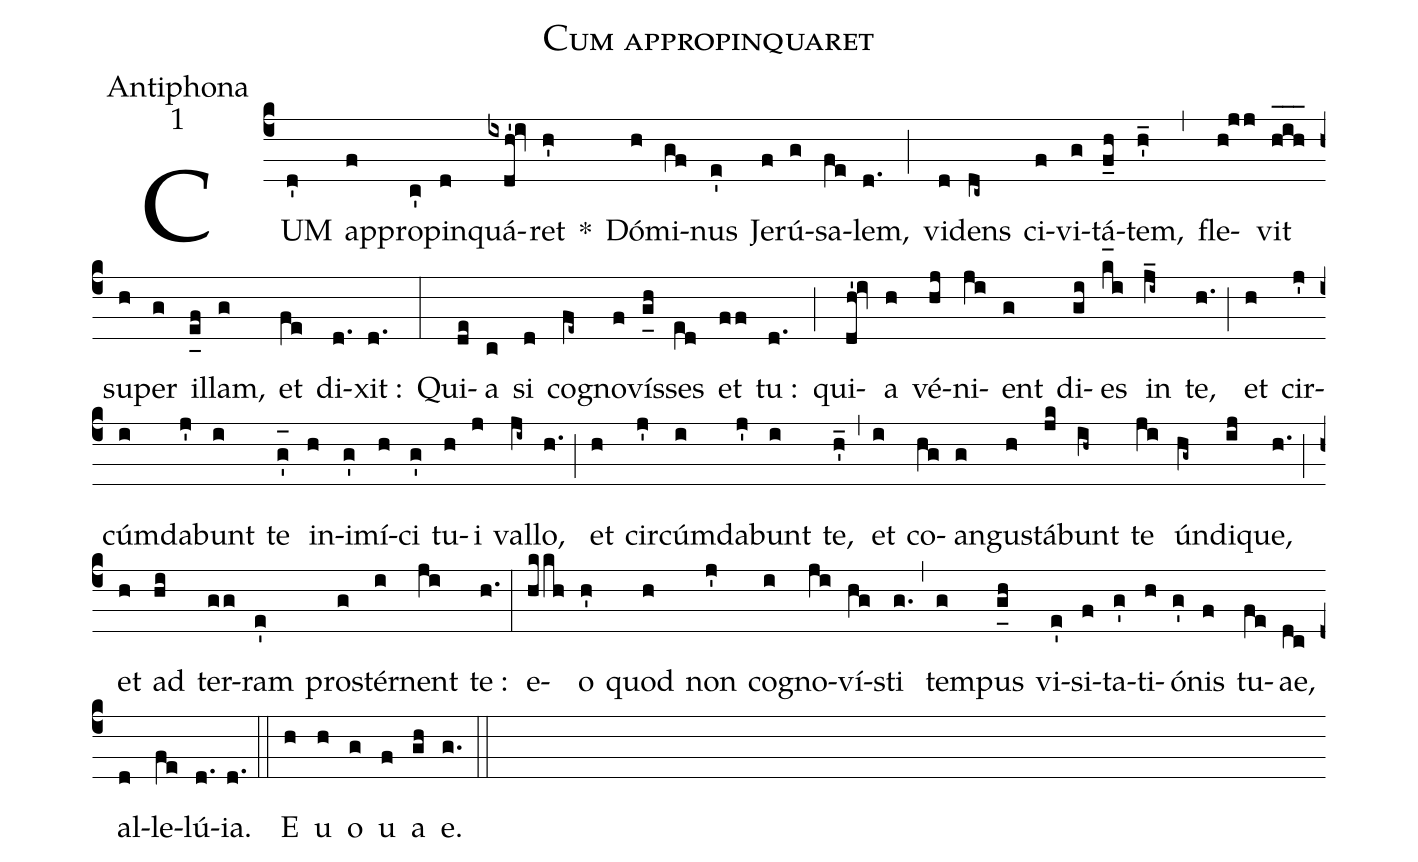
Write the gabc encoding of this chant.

name:Cum appropinquaret;
office-part:Antiphona;
mode:1;
%%
(c4) CUM(d') ap(f)pro(c')pin(d)quá(ixdh'!iv)ret(h') *() Dó(h)mi(gf)nus(e') Je(f)rú(g)sa(fe)lem,(d.) (;) vi(d)dens(dc~) ci(f)vi(g)tá(f_h)tem,(h'_) (,) fle(h!jj)vit(h_[oh:h]i_[oh:h]h_[oh:h]) su(h)per(g) il(e_[uh:l]f)lam,(g) et(fe) di(d.)xit :(d.) (:) Qui(de)a(c) si(d) co(fe~)gno(f)vís(g_[uh:l]h)ses(e[ll:1]d) et(ff) tu :(d.) (;) qui(dh'!iv)a(h) vé(hj)ni(ji)ent(g) di(gi)es(k_[hl:1]i) in(j_i~) te,(h.) (;) et(h) cir(j')cúm(i)da(j')bunt(i) te(g'_[oh:h]) in(h)i(g')mí(h)ci(g') tu(h)i(j) val(ji~)lo,(h.) (;) et(h) cir(j')cúm(i)da(j')bunt(i) te,(h'_) (,) et(i) co(hg)an(g)gu(h)stá(jk)bunt(ih~) te(ji) ún(hg~)di(ij)que,(h.) (;) et(h) ad(hi) ter(gg)ram(e') pro(g)stér(i)nent(ji) te :(h.) (:) e(hkkh)o(h') quod(h) non(j') co(i)gno(ji)ví(hg)sti(g.) (,) tem(g)pus(g_[uh:l]h) vi(e')si(f)ta(g')ti(h)ó(g')nis(f) tu(fe)ae,(dc) al(d)le(fe)lú(d.){ia}.(d.) (::) <eu>E(h) u(h) o(g) u(f) a(gh) e.</eu>(g.) (::)
